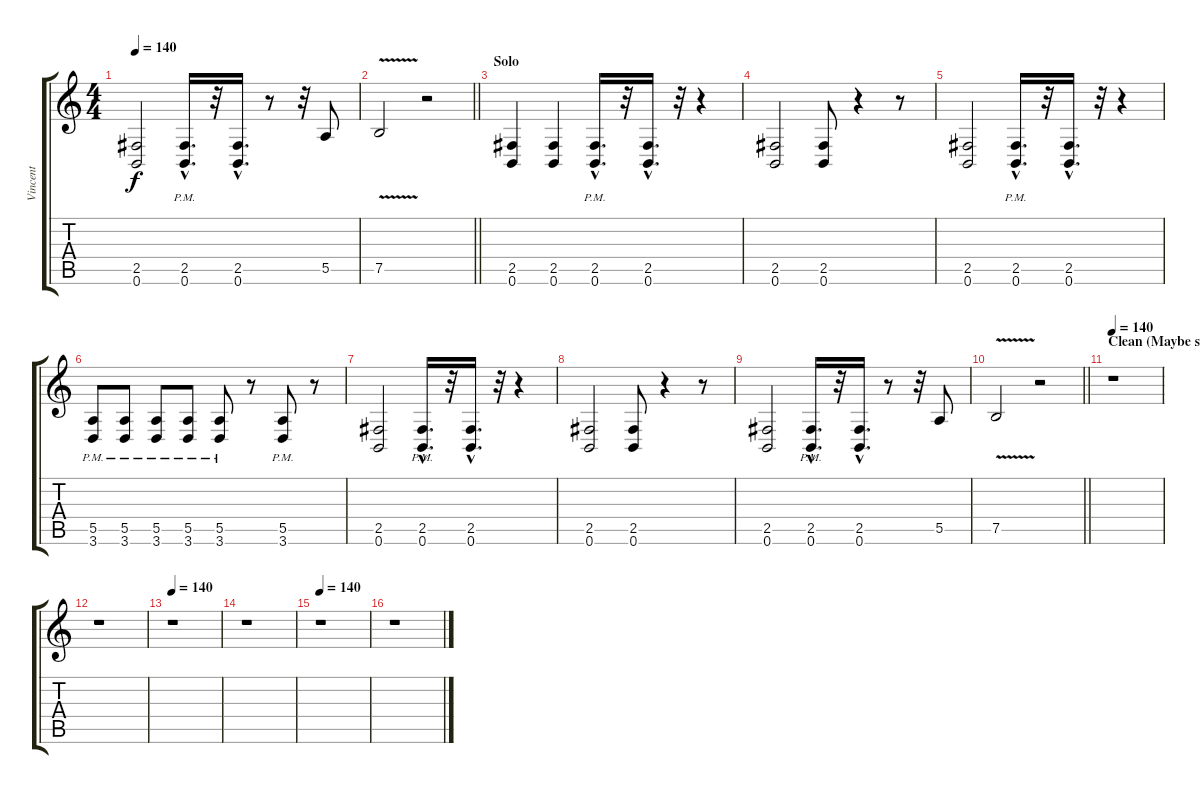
\track ("Vincent" "Vincent") {instrument distortionguitar}
\staff {score tabs}
\tuning (B3 Gb3 D3 A2 E2 B1) {hide}
\ts (4 4)
\tempo 140
\clef g2
\ks c
(2.5 0.6).2{dy f} (2.5{hac pm} 0.6{hac pm}).16{d} r.32 (2.5{hac} 0.6{hac}).16{d} r.8 r.32 5.5.8 |
\barLineRight lightlight
7.5{v}.2 r.2 |
\section ("" "Solo")
(2.5 0.6).4 (2.5 0.6).4 (2.5{hac pm} 0.6{hac pm}).16{d} r.32 (2.5{hac} 0.6{hac}).16{d} r.32 r.4 |
(2.5 0.6).2 (2.5 0.6).8 r.4 r.8 |
(2.5 0.6).2 (2.5{hac pm} 0.6{hac pm}).16{d} r.32 (2.5{hac} 0.6{hac}).16{d} r.32 r.4 |
(5.5{pm} 3.6{pm}).8 (5.5{pm} 3.6{pm}).8 (5.5{pm} 3.6{pm}).8 (5.5{pm} 3.6{pm}).8 (5.5{pm} 3.6{pm}).8 r.8 (5.5{pm} 3.6{pm}).8 r.8 |
(2.5 0.6).2 (2.5{hac pm} 0.6{hac pm}).16{d} r.32 (2.5{hac} 0.6{hac}).16{d} r.32 r.4 |
(2.5 0.6).2 (2.5 0.6).8 r.4 r.8 |
(2.5 0.6).2 (2.5{hac pm} 0.6{hac pm}).16{d} r.32 (2.5{hac} 0.6{hac}).16{d} r.8 r.32 5.5.8 |
\barLineRight lightlight
7.5{v}.2 r.2 |
\section ("" "Clean (Maybe something wrong of this..)")
\tempo 140
r.1 |
r.1 |
\tempo 140
r.1 |
r.1 |
\tempo 100
\tempo 140
r.1 |
r.1
